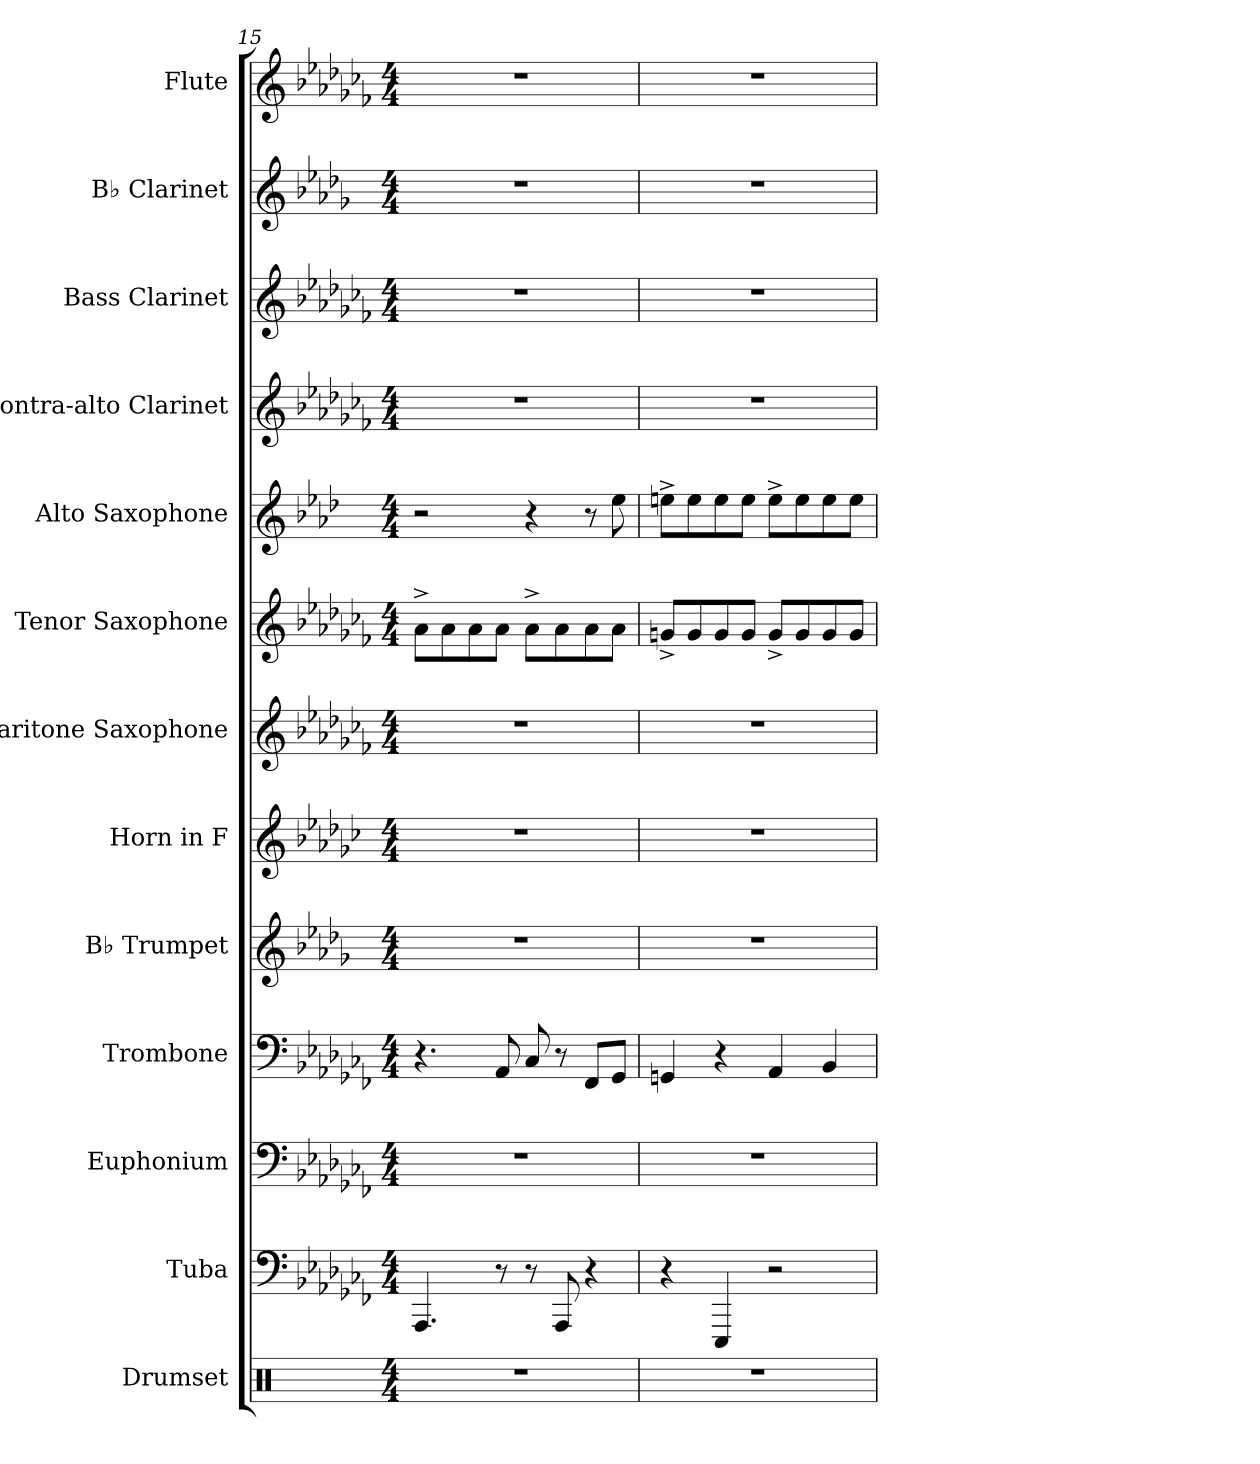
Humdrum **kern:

**kern	**kern	**kern	**kern	**kern	**kern	**kern	**kern	**kern	**kern	**kern	**kern	**kern
*part13	*part12	*part11	*part10	*part9	*part8	*part7	*part6	*part5	*part4	*part3	*part2	*part1
*staff13	*staff12	*staff11	*staff10	*staff9	*staff8	*staff7	*staff6	*staff5	*staff4	*staff3	*staff2	*staff1
*I"Drumset	*I"Tuba	*I"Euphonium	*I"Trombone	*I"B♭ Trumpet	*I"Horn in F	*I"Baritone Saxophone	*I"Tenor Saxophone	*I"Alto Saxophone	*I"Contra-alto Clarinet	*I"Bass Clarinet	*I"B♭ Clarinet	*I"Flute
*I'Drs.	*I'Tba.	*I'Euph.	*I'Tbn.	*I'B♭ Tpt.	*	*I'Bar. Sax.	*I'T. Sax.	*I'A. Sax.	*I'C-a. Cl.	*I'B. Cl.	*I'B♭ Cl.	*I'Fl.
*clefX	*clefF4	*clefF4	*clefF4	*clefG2	*clefG2	*clefG2	*clefG2	*clefG2	*clefG2	*clefG2	*clefG2	*clefG2
*	*	*	*	*ITrd1c2	*ITrd4c7	*ITrd12c21	*ITrd8c14	*ITrd5c9	*ITrd12c21	*ITrd8c14	*ITrd1c2	*
*k[]	*k[b-e-a-d-g-c-f-]	*k[b-e-a-d-g-c-f-]	*k[b-e-a-d-g-c-f-]	*k[b-e-a-d-g-c-f-]	*k[b-e-a-d-g-c-f-]	*k[b-e-a-d-g-c-f-]	*k[b-e-a-d-g-c-f-]	*k[b-e-a-d-g-c-f-]	*k[b-e-a-d-g-c-f-]	*k[b-e-a-d-g-c-f-]	*k[b-e-a-d-g-c-f-]	*k[b-e-a-d-g-c-f-]
*M4/4	*M4/4	*M4/4	*M4/4	*M4/4	*M4/4	*M4/4	*M4/4	*M4/4	*M4/4	*M4/4	*M4/4	*M4/4
=15	=15	=15	=15	=15	=15	=15	=15	=15	=15	=15	=15	=15
1r	4.AAA-/	1r	4.r	1r	1r	1r	8A-^\L	2r	1r	1r	1r	1r
.	.	.	.	.	.	.	8A-\	.	.	.	.	.
.	.	.	.	.	.	.	8A-\	.	.	.	.	.
.	8r	.	8AA-/	.	.	.	8A-\J	.	.	.	.	.
.	8r	.	8C-/	.	.	.	8A-^\L	4r	.	.	.	.
.	8AAA-/	.	8r	.	.	.	8A-\	.	.	.	.	.
.	4r	.	8FF-/L	.	.	.	8A-\	8r	.	.	.	.
.	.	.	8GG-/J	.	.	.	8A-\J	8g-\	.	.	.	.
=16	=16	=16	=16	=16	=16	=16	=16	=16	=16	=16	=16	=16
1r	4r	1r	4GGn/	1r	1r	1r	8Gn^/L	8gn^\L	1r	1r	1r	1r
.	.	.	.	.	.	.	8G/	8g\	.	.	.	.
.	4EEE-/	.	4r	.	.	.	8G/	8g\	.	.	.	.
.	.	.	.	.	.	.	8G/J	8g\J	.	.	.	.
.	2r	.	4AA-/	.	.	.	8G^/L	8g^\L	.	.	.	.
.	.	.	.	.	.	.	8G/	8g\	.	.	.	.
.	.	.	4BB-/	.	.	.	8G/	8g\	.	.	.	.
.	.	.	.	.	.	.	8G/J	8g\J	.	.	.	.
=	=	=	=	=	=	=	=	=	=	=	=	=
*-	*-	*-	*-	*-	*-	*-	*-	*-	*-	*-	*-	*-
